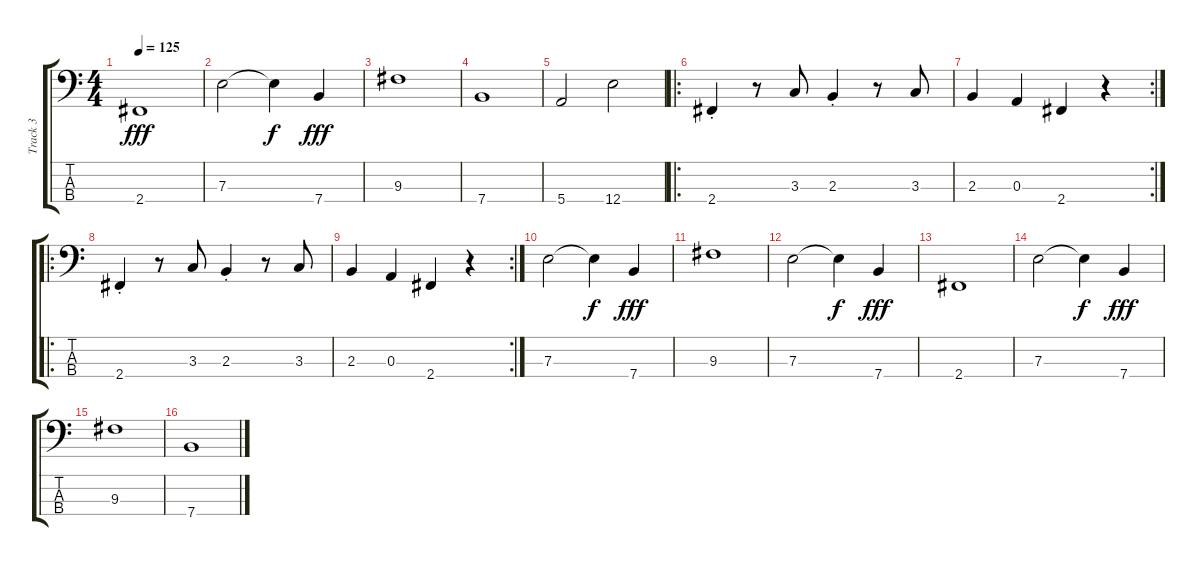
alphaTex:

\track ("Track 3" "Track 3") {instrument electricbassfinger}
\staff {score tabs}
\tuning (G2 D2 A1 E1) {hide}
\ts (4 4)
\tempo 125
\clef f4
\ks c
2.4.1{dy fff} |
7.3.2 7.3{t}.4{dy f} 7.4.4{dy fff} |
9.3.1 |
7.4.1 |
5.4.2 12.4.2 |
\ro
2.4{st}.4 r.8 3.3.8 2.3{st}.4 r.8 3.3.8 |
\rc 2
2.3.4 0.3.4 2.4.4 r.4 |
\ro
2.4{st}.4 r.8 3.3.8 2.3{st}.4 r.8 3.3.8 |
\rc 2
2.3.4 0.3.4 2.4.4 r.4 |
7.3.2 7.3{t}.4{dy f} 7.4.4{dy fff} |
9.3.1 |
7.3.2 7.3{t}.4{dy f} 7.4.4{dy fff} |
2.4.1 |
7.3.2 7.3{t}.4{dy f} 7.4.4{dy fff} |
9.3.1 |
7.4.1
